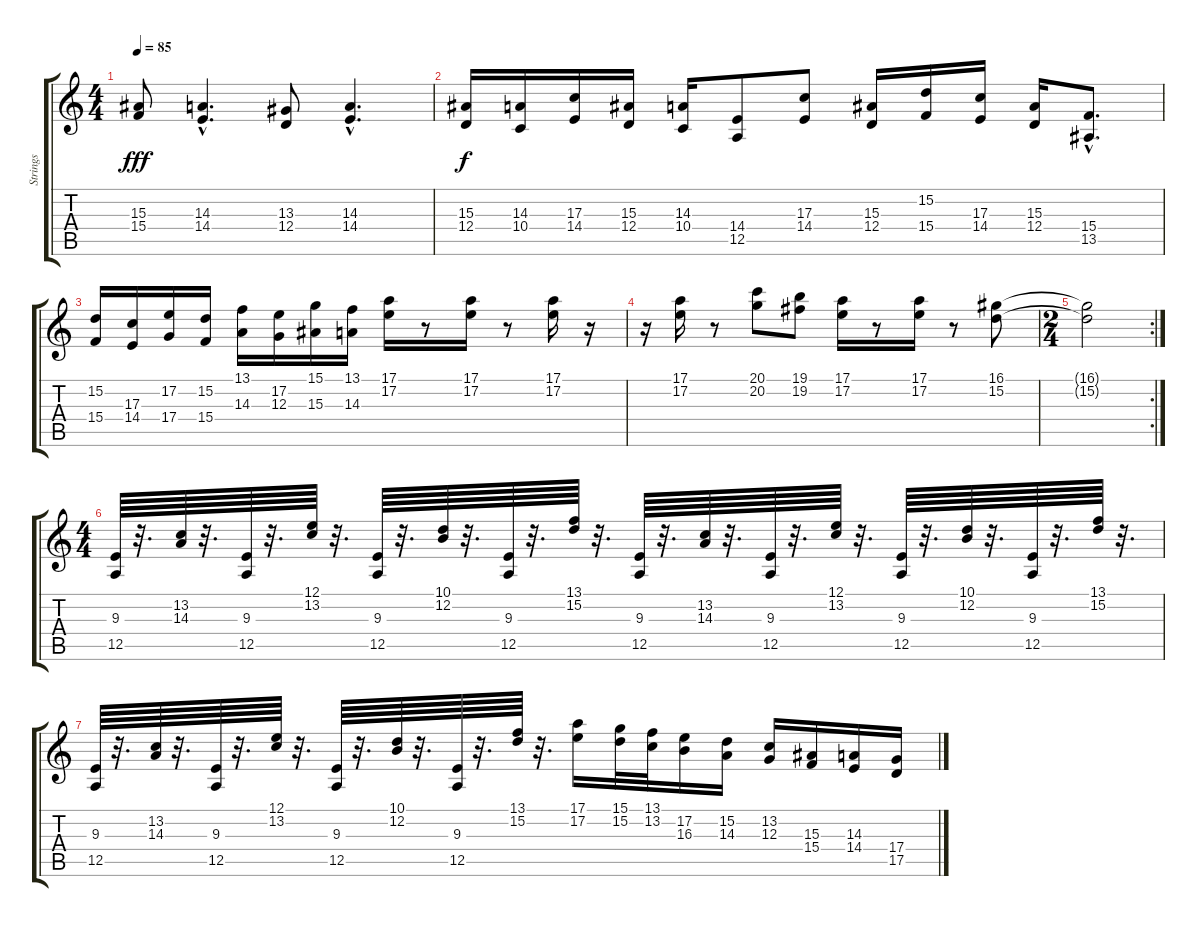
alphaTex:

\track ("Strings" "Strings") {instrument stringensemble1}
\staff {score tabs}
\tuning (E4 B3 G3 D3 A2 E2) {hide}
\ts (4 4)
\tempo 85
\clef g2
\ks c
(15.3 15.4).8{dy fff} (14.3{hac} 14.4{hac}).4{d} (13.3 12.4).8 (14.3{hac} 14.4{hac}).4{d} |
\section ("" "")
(15.3 12.4).16{dy f} (14.3 10.4).16 (17.3 14.4).16 (15.3 12.4).16 (14.3 10.4).16 (14.4 12.5).8 (17.3 14.4).8 (15.3 12.4).16 (15.2 15.4).16 (17.3 14.4).16 (15.3 12.4).16 (15.4{hac} 13.5{hac}).8{d} |
(15.2 15.4).16 (17.3 14.4).16 (17.2 17.4).16 (15.2 15.4).16 (13.1 14.3).16 (17.2 12.3).16 (15.1 15.3).16 (13.1 14.3).16 (17.1 17.2).16 r.8 (17.1 17.2).16 r.8 (17.1 17.2).16 r.16 |
r.16 (17.1 17.2).16 r.8 (20.1 20.2).8 (19.1 19.2).8 (17.1 17.2).16 r.8 (17.1 17.2).16 r.8 (16.1 15.2).8 |
\rc 2
\ts (2 4)
(16.1{t} 15.2{t}).2 |
\ts (4 4)
\section ("" "")
(9.3 12.5).64{volume 6 instrument pizzicatostrings} r.32{d} (13.2 14.3).64 r.32{d} (9.3 12.5).64 r.32{d} (12.1 13.2).64 r.32{d} (9.3 12.5).64 r.32{d} (10.1 12.2).64 r.32{d} (9.3 12.5).64 r.32{d} (13.1 15.2).64 r.32{d} (9.3 12.5).64{volume 0} r.32{d} (13.2 14.3).64 r.32{d} (9.3 12.5).64 r.32{d} (12.1 13.2).64 r.32{d} (9.3 12.5).64 r.32{d} (10.1 12.2).64 r.32{d} (9.3 12.5).64 r.32{d} (13.1 15.2).64 r.32{d} |
(9.3 12.5).64 r.32{d} (13.2 14.3).64 r.32{d} (9.3 12.5).64 r.32{d} (12.1 13.2).64 r.32{d} (9.3 12.5).64 r.32{d} (10.1 12.2).64 r.32{d} (9.3 12.5).64 r.32{d} (13.1 15.2).64 r.32{d} (17.1 17.2).16{volume 7 balance 8 instrument stringensemble1} (15.1 15.2).32{volume 0} (13.1 13.2).32 (17.2 16.3).16 (15.2 14.3).16 (13.2 12.3).16 (15.3 15.4).16 (14.3 14.4).16 (17.4 17.5).16
